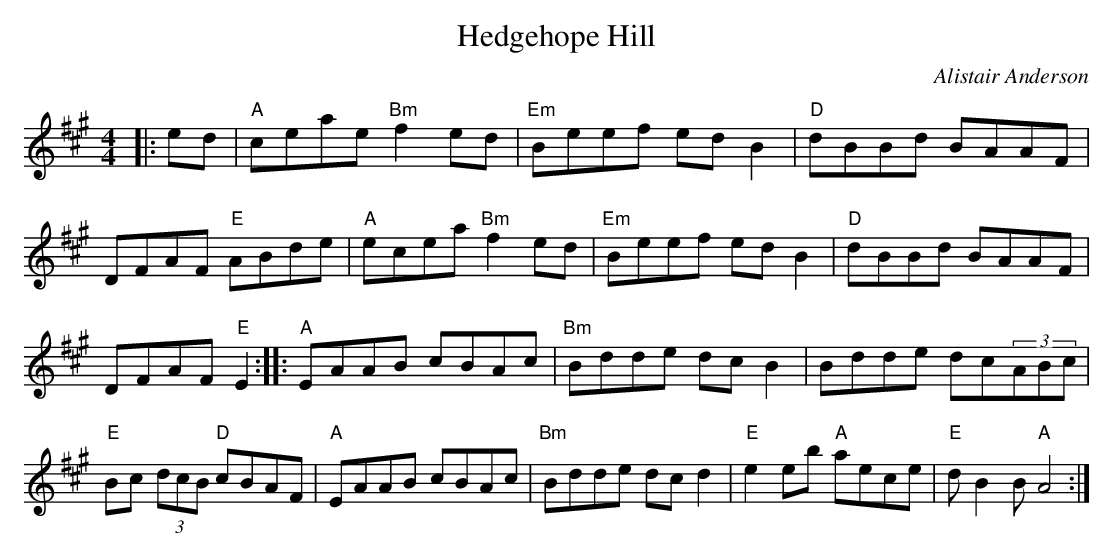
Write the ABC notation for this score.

X:1
T:Hedgehope Hill
C:Alistair Anderson
M:4/4
L:1/8
E:9
K:A
|:ed|"A"ceae "Bm"f2ed|"Em"Beef edB2|"D"dBBd BAAF|DFAF "E"ABde|\
"A"ecea "Bm"f2ed|"Em"Beef edB2|"D"dBBd BAAF|DFAF "E"E2::\
"A"EAAB cBAc|"Bm"Bdde dcB2|Bdde dc(3ABc|"E"Bc (3dcB "D"cBAF|\
"A"EAAB cBAc|"Bm"Bdde dcd2|"E"e2eb "A"aece|"E"d B2 B "A"A4:|**
